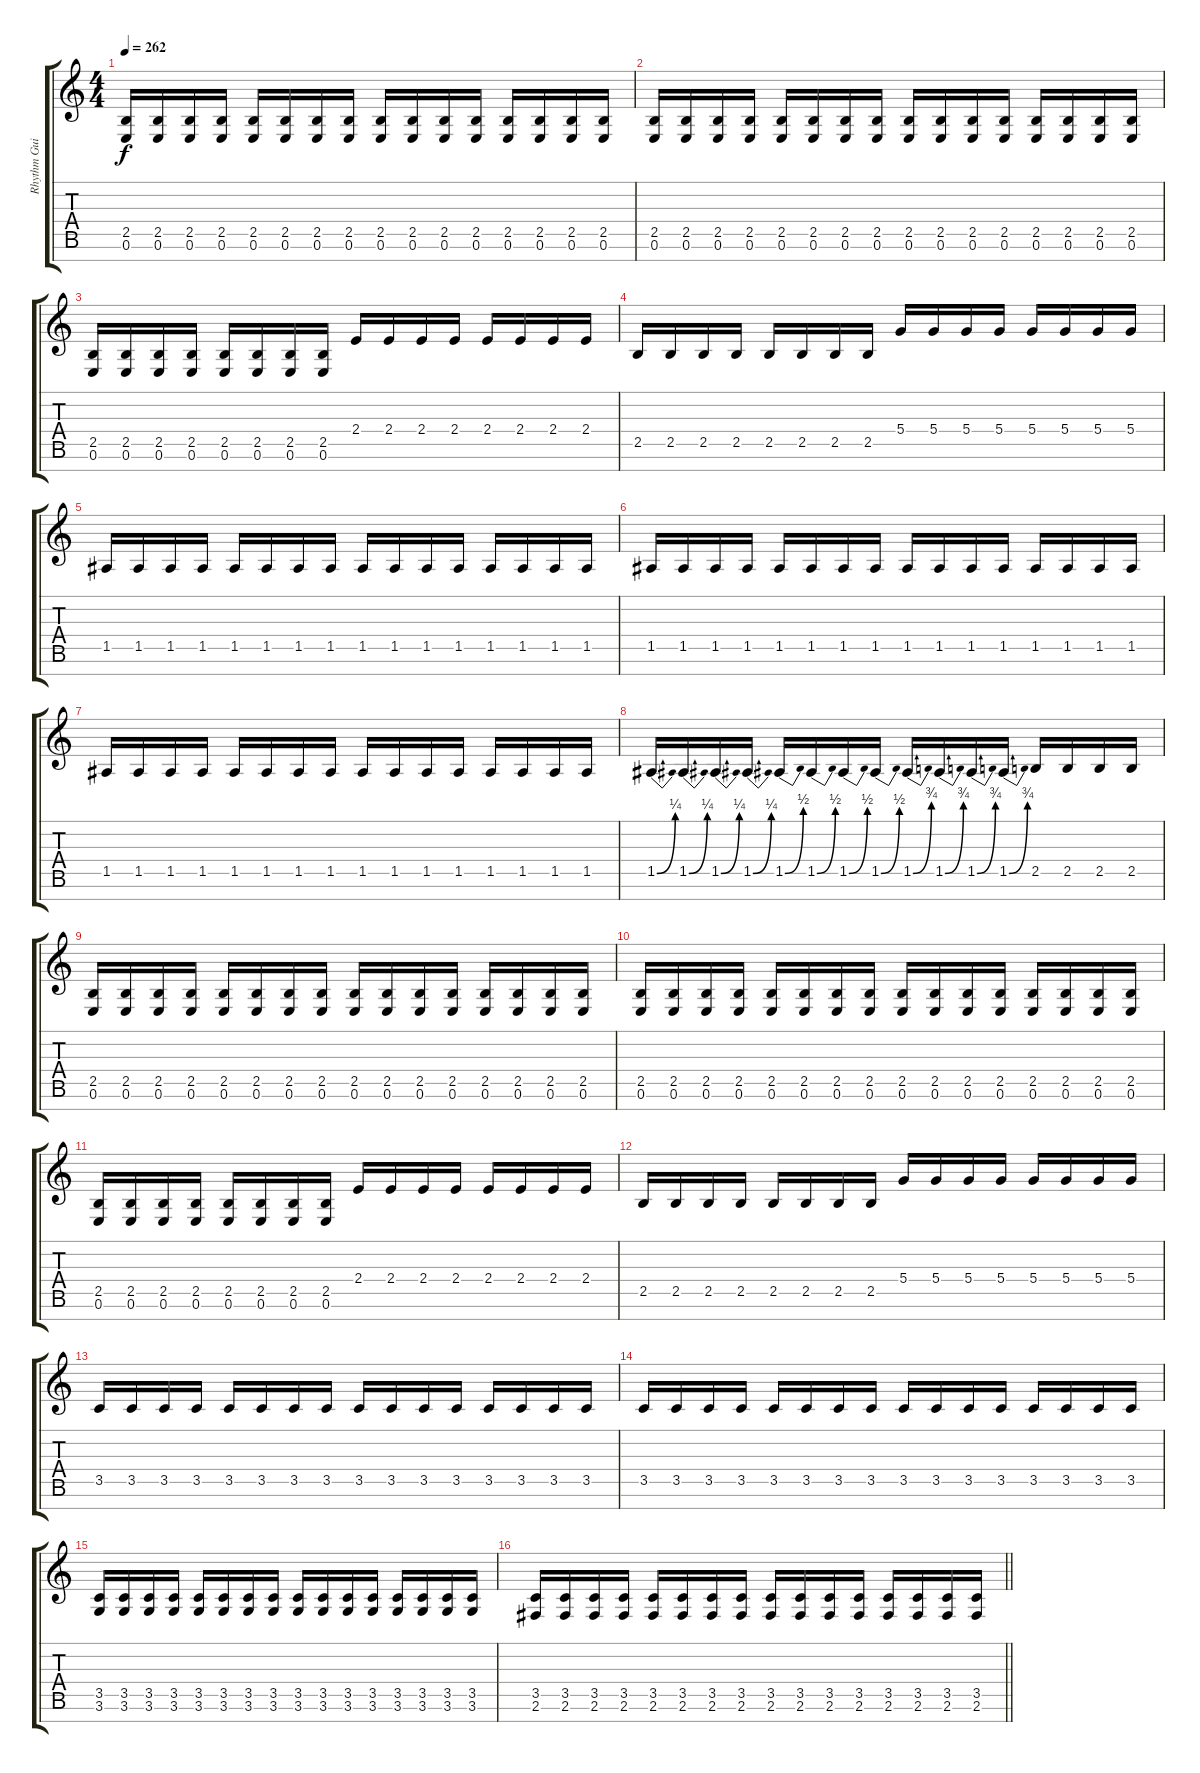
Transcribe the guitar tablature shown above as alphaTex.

\track ("Rhythm Guitar 1" "Rhythm Gui") {instrument distortionguitar}
\staff {score tabs}
\tuning (E4 B3 G3 D3 A2 E2 B1) {hide}
\ts (4 4)
\tempo 262
\clef g2
\ks c
(2.5 0.6).16{dy f} (2.5 0.6).16 (2.5 0.6).16 (2.5 0.6).16 (2.5 0.6).16 (2.5 0.6).16 (2.5 0.6).16 (2.5 0.6).16 (2.5 0.6).16 (2.5 0.6).16 (2.5 0.6).16 (2.5 0.6).16 (2.5 0.6).16 (2.5 0.6).16 (2.5 0.6).16 (2.5 0.6).16 |
(2.5 0.6).16 (2.5 0.6).16 (2.5 0.6).16 (2.5 0.6).16 (2.5 0.6).16 (2.5 0.6).16 (2.5 0.6).16 (2.5 0.6).16 (2.5 0.6).16 (2.5 0.6).16 (2.5 0.6).16 (2.5 0.6).16 (2.5 0.6).16 (2.5 0.6).16 (2.5 0.6).16 (2.5 0.6).16 |
(2.5 0.6).16 (2.5 0.6).16 (2.5 0.6).16 (2.5 0.6).16 (2.5 0.6).16 (2.5 0.6).16 (2.5 0.6).16 (2.5 0.6).16 2.4.16 2.4.16 2.4.16 2.4.16 2.4.16 2.4.16 2.4.16 2.4.16 |
2.5.16 2.5.16 2.5.16 2.5.16 2.5.16 2.5.16 2.5.16 2.5.16 5.4.16 5.4.16 5.4.16 5.4.16 5.4.16 5.4.16 5.4.16 5.4.16 |
1.5.16 1.5.16 1.5.16 1.5.16 1.5.16 1.5.16 1.5.16 1.5.16 1.5.16 1.5.16 1.5.16 1.5.16 1.5.16 1.5.16 1.5.16 1.5.16 |
1.5.16 1.5.16 1.5.16 1.5.16 1.5.16 1.5.16 1.5.16 1.5.16 1.5.16 1.5.16 1.5.16 1.5.16 1.5.16 1.5.16 1.5.16 1.5.16 |
1.5.16 1.5.16 1.5.16 1.5.16 1.5.16 1.5.16 1.5.16 1.5.16 1.5.16 1.5.16 1.5.16 1.5.16 1.5.16 1.5.16 1.5.16 1.5.16 |
1.5{be (bend 0 0 60 1)}.16 1.5{be (bend 0 0 60 1)}.16 1.5{be (bend 0 0 60 1)}.16 1.5{be (bend 0 0 60 1)}.16 1.5{be (bend 0 0 60 2)}.16 1.5{be (bend 0 0 60 2)}.16 1.5{be (bend 0 0 60 2)}.16 1.5{be (bend 0 0 60 2)}.16 1.5{be (bend 0 0 60 3)}.16 1.5{be (bend 0 0 60 3)}.16 1.5{be (bend 0 0 60 3)}.16 1.5{be (bend 0 0 60 3)}.16 2.5.16 2.5.16 2.5.16 2.5.16 |
(2.5 0.6).16 (2.5 0.6).16 (2.5 0.6).16 (2.5 0.6).16 (2.5 0.6).16 (2.5 0.6).16 (2.5 0.6).16 (2.5 0.6).16 (2.5 0.6).16 (2.5 0.6).16 (2.5 0.6).16 (2.5 0.6).16 (2.5 0.6).16 (2.5 0.6).16 (2.5 0.6).16 (2.5 0.6).16 |
(2.5 0.6).16 (2.5 0.6).16 (2.5 0.6).16 (2.5 0.6).16 (2.5 0.6).16 (2.5 0.6).16 (2.5 0.6).16 (2.5 0.6).16 (2.5 0.6).16 (2.5 0.6).16 (2.5 0.6).16 (2.5 0.6).16 (2.5 0.6).16 (2.5 0.6).16 (2.5 0.6).16 (2.5 0.6).16 |
(2.5 0.6).16 (2.5 0.6).16 (2.5 0.6).16 (2.5 0.6).16 (2.5 0.6).16 (2.5 0.6).16 (2.5 0.6).16 (2.5 0.6).16 2.4.16 2.4.16 2.4.16 2.4.16 2.4.16 2.4.16 2.4.16 2.4.16 |
2.5.16 2.5.16 2.5.16 2.5.16 2.5.16 2.5.16 2.5.16 2.5.16 5.4.16 5.4.16 5.4.16 5.4.16 5.4.16 5.4.16 5.4.16 5.4.16 |
3.5.16 3.5.16 3.5.16 3.5.16 3.5.16 3.5.16 3.5.16 3.5.16 3.5.16 3.5.16 3.5.16 3.5.16 3.5.16 3.5.16 3.5.16 3.5.16 |
3.5.16 3.5.16 3.5.16 3.5.16 3.5.16 3.5.16 3.5.16 3.5.16 3.5.16 3.5.16 3.5.16 3.5.16 3.5.16 3.5.16 3.5.16 3.5.16 |
(3.5 3.6).16 (3.5 3.6).16 (3.5 3.6).16 (3.5 3.6).16 (3.5 3.6).16 (3.5 3.6).16 (3.5 3.6).16 (3.5 3.6).16 (3.5 3.6).16 (3.5 3.6).16 (3.5 3.6).16 (3.5 3.6).16 (3.5 3.6).16 (3.5 3.6).16 (3.5 3.6).16 (3.5 3.6).16 |
\barLineRight lightlight
(3.5 2.6).16 (3.5 2.6).16 (3.5 2.6).16 (3.5 2.6).16 (3.5 2.6).16 (3.5 2.6).16 (3.5 2.6).16 (3.5 2.6).16 (3.5 2.6).16 (3.5 2.6).16 (3.5 2.6).16 (3.5 2.6).16 (3.5 2.6).16 (3.5 2.6).16 (3.5 2.6).16 (3.5 2.6).16
